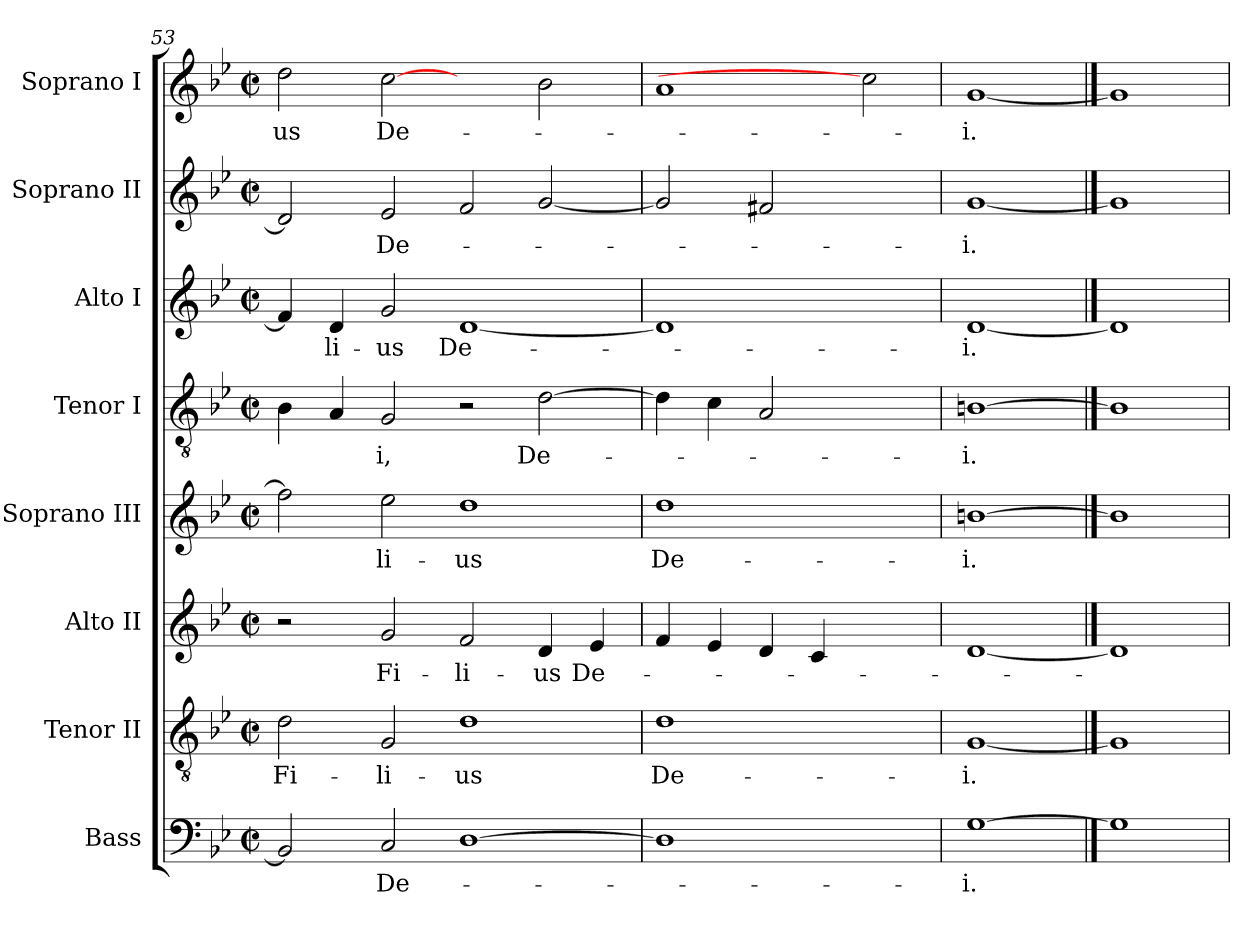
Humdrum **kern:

**kern	**text	**kern	**text	**kern	**text	**kern	**text	**kern	**text	**kern	**text	**kern	**text	**kern	**text
*part8	*part8	*part7	*part7	*part6	*part6	*part5	*part5	*part4	*part4	*part3	*part3	*part2	*part2	*part1	*part1
*staff8	*staff8	*staff7	*staff7	*staff6	*staff6	*staff5	*staff5	*staff4	*staff4	*staff3	*staff3	*staff2	*staff2	*staff1	*staff1
*I"Bass	*	*I"Tenor II	*	*I"Alto II	*	*I"Soprano III	*	*I"Tenor I	*	*I"Alto I	*	*I"Soprano II	*	*I"Soprano I	*
*I'B	*	*I'T	*	*I'A	*	*I'S2	*	*I'T1	*	*I'A2	*	*I'A1	*	*I'S1	*
*clefF4	*	*clefGv2	*	*clefG2	*	*clefG2	*	*clefGv2	*	*clefG2	*	*clefG2	*	*clefG2	*
*	*	*	*	*ITrd7c12	*	*	*	*	*	*	*	*	*	*	*
*k[b-e-]	*	*k[b-e-]	*	*k[b-e-]	*	*k[b-e-]	*	*k[b-e-]	*	*k[b-e-]	*	*k[b-e-]	*	*k[b-e-]	*
*B-:	*	*B-:	*	*B-:	*	*B-:	*	*B-:	*	*B-:	*	*B-:	*	*B-:	*
*M2/2	*	*M2/2	*	*M2/2	*	*M2/2	*	*M2/2	*	*M2/2	*	*M2/2	*	*M2/2	*
*met(c|)	*	*met(c|)	*	*met(c|)	*	*met(c|)	*	*met(c|)	*	*met(c|)	*	*met(c|)	*	*met(c|)	*
=53	=53	=53	=53	=53	=53	=53	=53	=53	=53	=53	=53	=53	=53	=53	=53
!	!	!	!LO:LY:b	!	!	!	!	!	!	!	!	!	!	!	!LO:LY:b
2BB-/]	.	2d\	Fi-	2r	.	2ff\]	.	4B-\	.	4f/]	.	2d/]	.	2dd\	-us
!	!	!	!	!	!	!	!	!	!	!	!LO:LY:b	!	!	!	!
.	.	.	.	.	.	.	.	4A/	.	4d/	-li-	.	.	.	.
!	!LO:LY:b	!	!LO:LY:b	!	!LO:LY:b	!	!LO:LY:b	!	!LO:LY:b	!	!LO:LY:b	!	!LO:LY:b	!	!LO:LY:b
2C/	De-	2G/	-li-	2G/	Fi-	2ee-\	-li-	2G/	-i,	2g/	-us	2e-/	De-	[2cc	De-
!	!	!	!LO:LY:b	!	!LO:LY:b	!	!LO:LY:b	!	!	!	!LO:LY:b	!	!	!	!
[>1D	.	1d	-us	2F/	-li-	1dd	-us	2r	.	[<1d	De-	2f/	.	2ryy	.
!	!	!	!	!	!LO:LY:b	!	!	!	!LO:LY:b	!	!	!	!	!	!
.	.	.	.	4D/	-us	.	.	[>2d\	De-	.	.	[<2g/	.	2b-\	.
!	!	!	!	!	!LO:LY:b	!	!	!	!	!	!	!	!	!	!
.	.	.	.	4E-/	De-	.	.	.	.	.	.	.	.	.	.
=54	=54	=54	=54	=54	=54	=54	=54	=54	=54	=54	=54	=54	=54	=54	=54
!	!	!	!LO:LY:b	!	!	!	!LO:LY:b	!	!	!	!	!	!	!	!
1D]	.	1d	De-	4F/	.	1dd	De-	4d\]	.	1d]	.	2g/]	.	1a	.
.	.	.	.	4E-/	.	.	.	4c\	.	.	.	.	.	.	.
.	.	.	.	4D/	.	.	.	2A/	.	.	.	2f#X/	.	.	.
.	.	.	.	4C/	.	.	.	.	.	.	.	.	.	.	.
2ryy	.	2ryy	.	2ryy	.	2ryy	.	2ryy	.	2ryy	.	2ryy	.	2cc]	.
=55	=55	=55	=55	=55	=55	=55	=55	=55	=55	=55	=55	=55	=55	=55	=55
!	!LO:LY:b	!	!LO:LY:b	!	!	!	!LO:LY:b	!	!LO:LY:b	!	!LO:LY:b	!	!LO:LY:b	!	!LO:LY:b
[1G	-i.	[1G	-i.	[1D	.	[1bn	-i.	[1Bn	-i.	[1d	-i.	[1g	-i.	[1g	-i.
==56	==56	==56	==56	==56	==56	==56	==56	==56	==56	==56	==56	==56	==56	==56	==56
1G]	.	1G]	.	1D]	.	1b]	.	1B]	.	1d]	.	1g]	.	1g]	.
=	=	=	=	=	=	=	=	=	=	=	=	=	=	=	=
*-	*-	*-	*-	*-	*-	*-	*-	*-	*-	*-	*-	*-	*-	*-	*-
